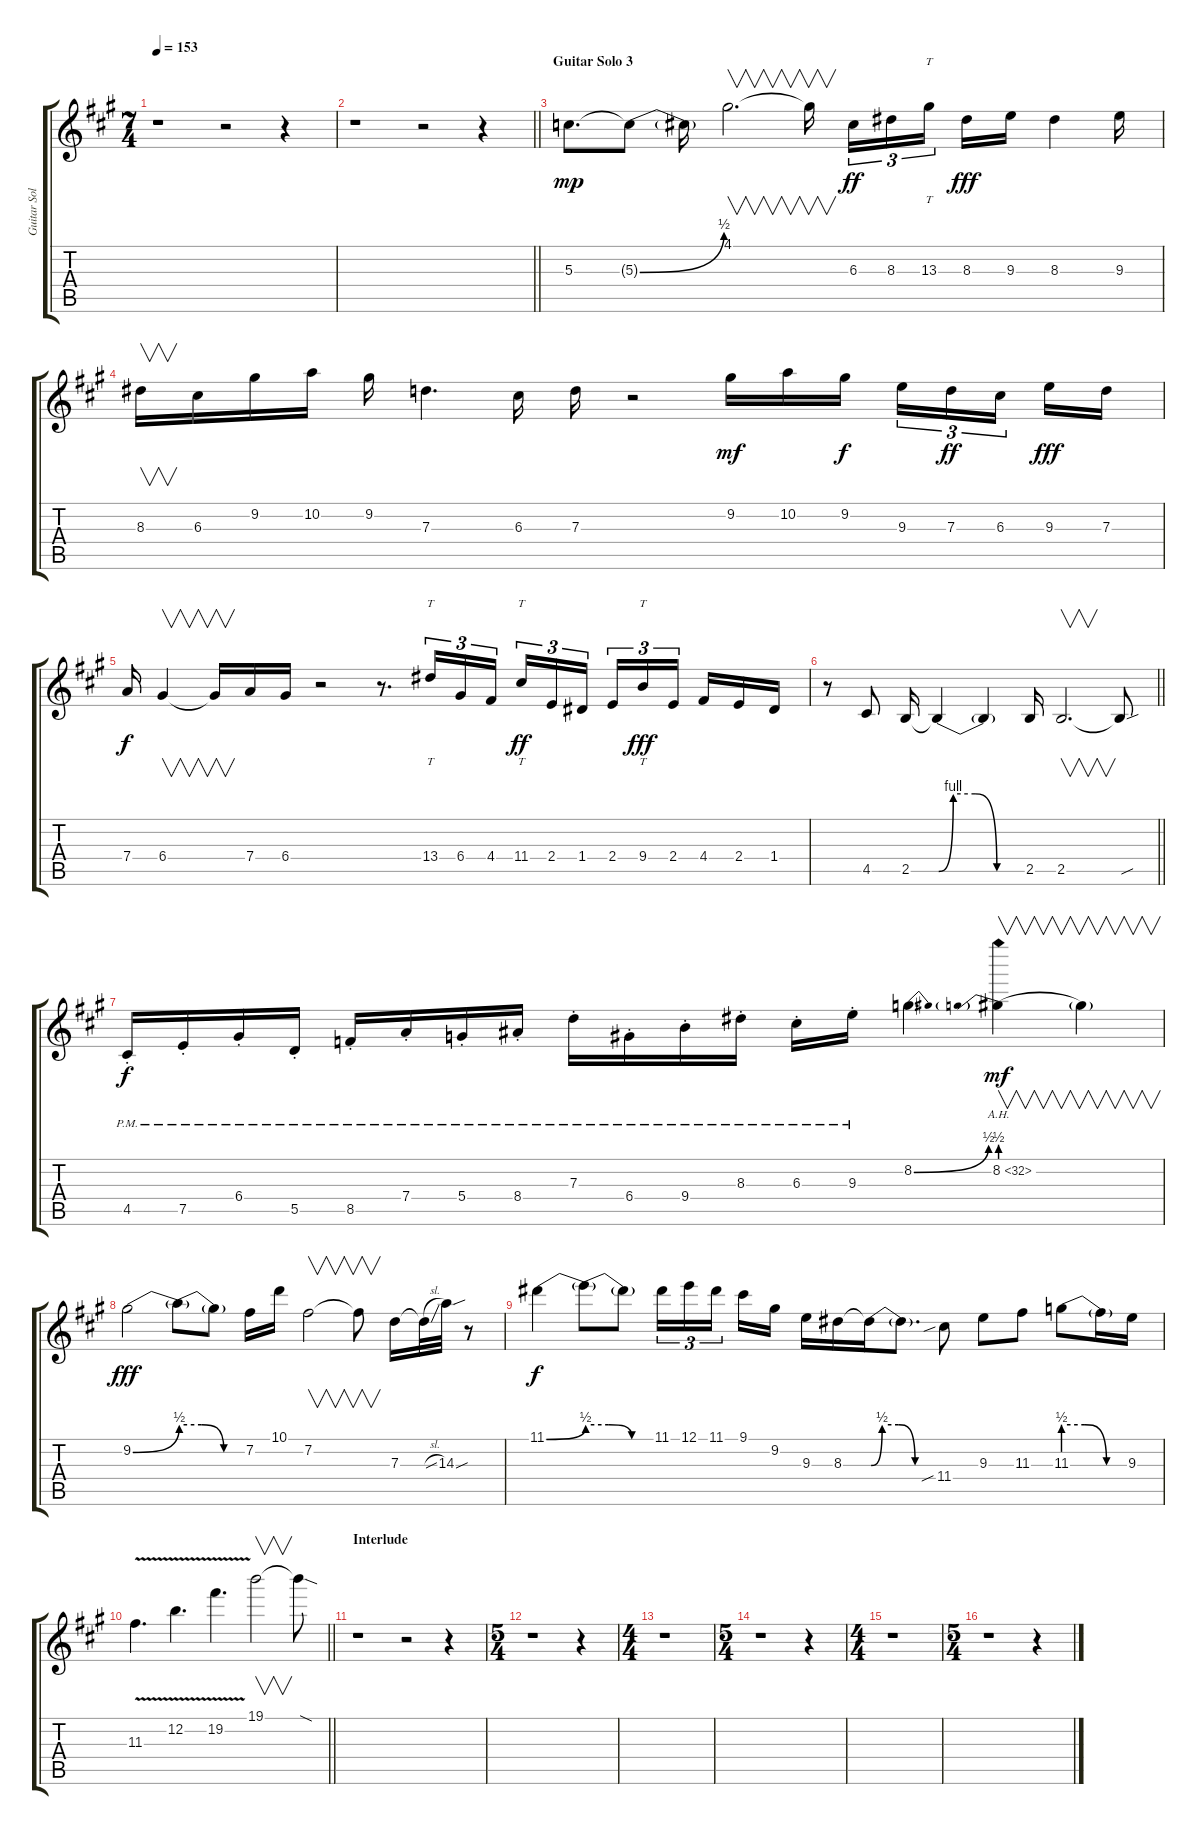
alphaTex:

\track ("Guitar Solo R" "Guitar Sol") {instrument distortionguitar}
\staff {score tabs}
\tuning (E4 B3 G3 D3 A2 D2) {hide}
\ts (7 4)
\tempo 153
\clef g2
\ks a
r.1{dy mp} r.2 r.4 |
\barLineRight lightlight
r.1 r.2 r.4 |
\section ("" "Guitar Solo 3")
5.3.8{d} 5.3{be (bend 0 0 60 2) t}.8 5.3{t}.16 4.1.2{v d} 4.1{t}.16{v beam splitsecondary} 6.3.16{tu (3 2) dy ff} 8.3.16{tu (3 2)} 13.3.16{tt tu (3 2) beam splitsecondary} 8.3.16{dy fff} 9.3.16 8.3.4 9.3.16 |
8.3.16{v} 6.3.16 9.2.16 10.2.16 9.2.16 7.3.4{d} 6.3.16 7.3.16 r.2 9.2.16{dy mf} 10.2.16 9.2.16{dy f} 9.3.16{tu (3 2)} 7.3.16{tu (3 2) dy ff} 6.3.16{tu (3 2) beam splitsecondary} 9.3.16{dy fff} 7.3.16 |
7.4.16{dy f} 6.4.4{v} 6.4{t}.16{v} 7.4.16 6.4.16 r.2 r.8{d} 13.4.16{tt tu (3 2)} 6.4.16{tu (3 2)} 4.4.16{tu (3 2) beam splitsecondary} 11.4.16{tt tu (3 2) dy ff} 2.4.16{tu (3 2)} 1.4.16{tu (3 2) beam splitsecondary} 2.4.16{tu (3 2)} 9.4.16{tt tu (3 2) dy fff} 2.4.16{tu (3 2) beam splitsecondary} 4.4.16 2.4.16 1.4.16 |
\barLineRight lightlight
r.8 4.5.8 2.5.16 2.5{be (custom 0 0 10 4 25 4 40 0 60 0) t}.4 2.5{t}.4 2.5.16 2.5.2{v d} 2.5{sou t}.8 |
4.5{pm st}.16{dy f} 7.5{pm st}.16 6.4{pm st}.16 5.5{pm st}.16 8.5{pm st}.16 7.4{pm st}.16 5.4{pm st}.16 8.4{pm st}.16 7.3{pm st}.16 6.4{pm st}.16 9.4{pm st}.16 8.3{pm st}.16 6.3{pm st}.16 9.3{pm st}.16 8.2{be (bend 0 0 60 2)}.4{d} 8.2{be (prebend 0 2 60 2) ah 24}.4{v dy mf} 8.2{t}.4{v} |
9.2{be (bend 0 0 60 2)}.2{dy fff} 9.2{be (custom 0 2 20 2 40 0 60 0) t}.8 9.2{t}.8 7.2.16 10.1.16 7.2.2{v} 7.2{t}.8{v} 7.3.16 7.3{sl t}.32 14.3{sou}.32 r.8 |
11.1{be (bend 0 0 60 2)}.4{dy f} 11.1{be (custom 0 2 20 2 40 0 60 0) t}.8 11.1{t}.8 11.1.16{tu (3 2)} 12.1.16{tu (3 2)} 11.1.16{tu (3 2) beam splitsecondary} 9.1.16 9.2.16 9.3.16 8.3.16 8.3{be (custom 0 0 10 2 25 2 40 0 60 0) t}.16 8.3{t}.8{d} 11.4{sib}.8 9.3.8 11.3.8 11.3{be (custom 0 2 20 2 40 0 60 0)}.8 11.3{t}.16 9.3.16 |
\barLineRight lightlight
11.3{v}.4{d} 12.2{v}.4{d} 19.2{v}.4{d} 19.1.2{v} 19.1{sod t}.8 |
\section ("" "Interlude")
r.1 r.2 r.4 |
\ts (5 4)
r.1 r.4 |
\ts (4 4)
r.1 |
\ts (5 4)
r.1 r.4 |
\ts (4 4)
r.1 |
\ts (5 4)
r.1 r.4
